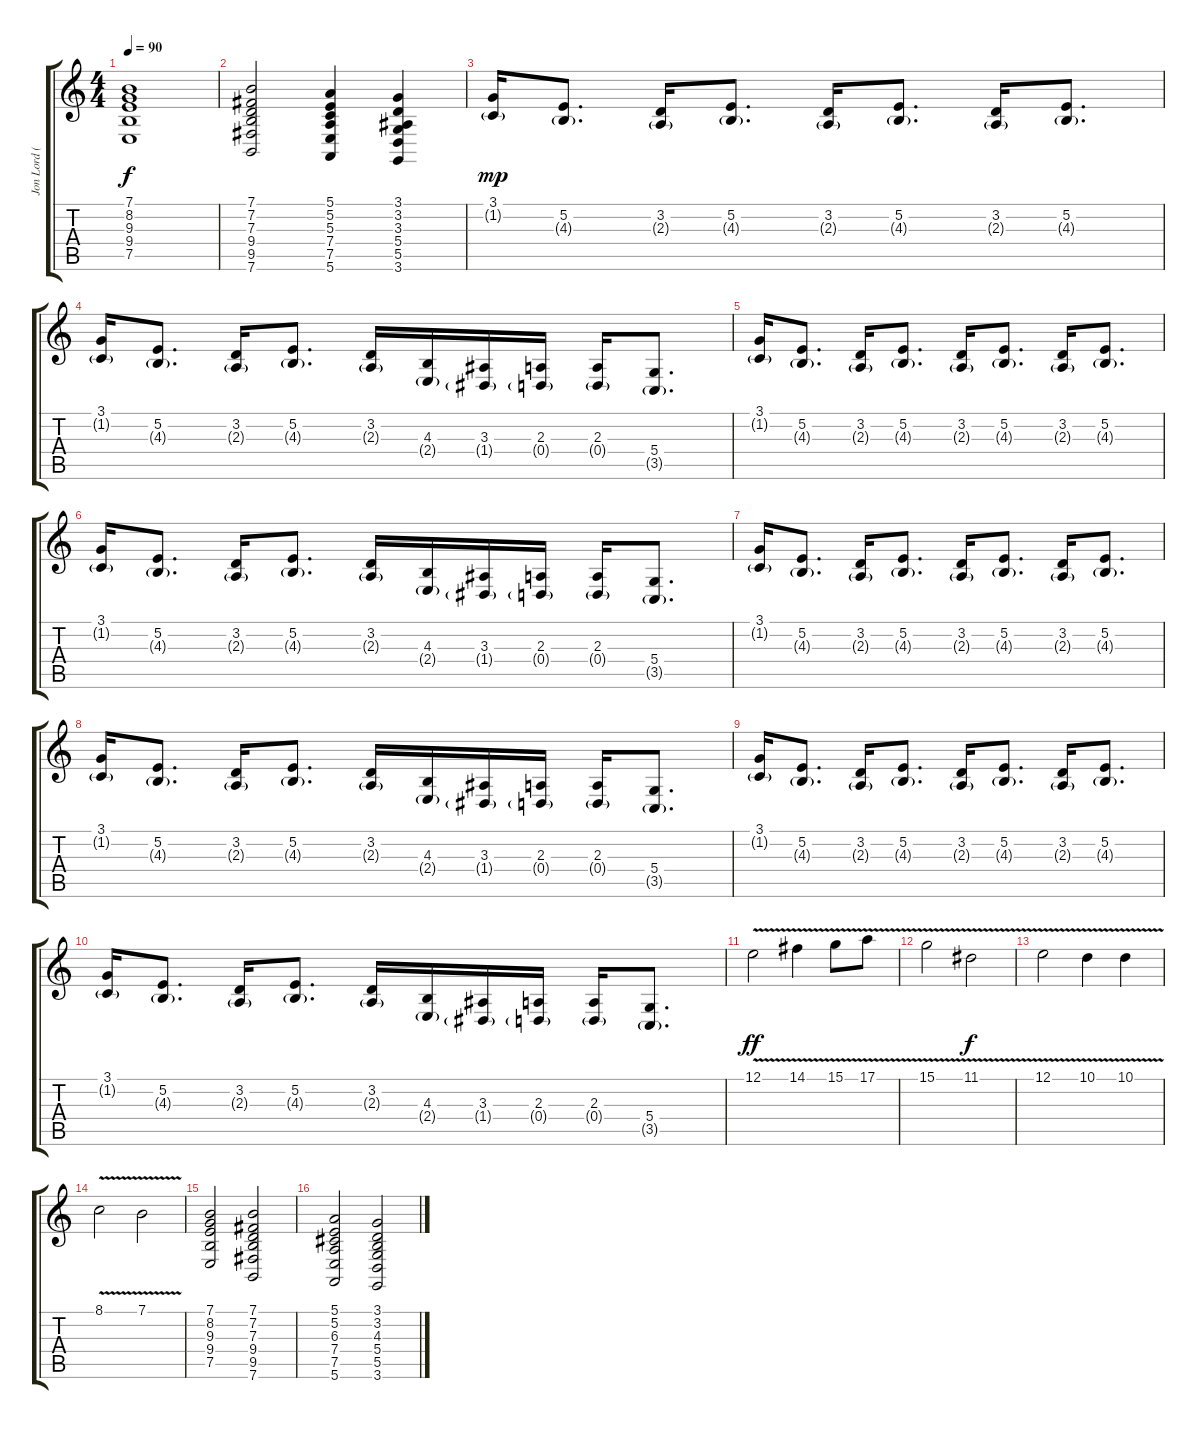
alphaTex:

\track ("Jon Lord (Keyboard 2)" "Jon Lord (") {instrument drawbarorgan}
\staff {score tabs}
\tuning (E4 B3 G3 D3 A2 E2) {hide}
\ts (4 4)
\tempo 90
\clef g2
\ks c
(7.1 8.2 9.3 9.4 7.5).1{dy f} |
(7.1 7.2 7.3 9.4 9.5 7.6).2 (5.1 5.2 5.3 7.4 7.5 5.6).4 (3.1 3.2 3.3 5.4 5.5 3.6).4 |
(3.1 1.2{g}).16{dy mp} (5.2 4.3{g}).8{d} (3.2 2.3{g}).16 (5.2 4.3{g}).8{d} (3.2 2.3{g}).16 (5.2 4.3{g}).8{d} (3.2 2.3{g}).16 (5.2 4.3{g}).8{d} |
(3.1 1.2{g}).16 (5.2 4.3{g}).8{d} (3.2 2.3{g}).16 (5.2 4.3{g}).8{d} (3.2 2.3{g}).16 (4.3 2.4{g}).16 (3.3 1.4{g}).16 (2.3 0.4{g}).16 (2.3 0.4{g}).16 (5.4 3.5{g}).8{d} |
(3.1 1.2{g}).16 (5.2 4.3{g}).8{d} (3.2 2.3{g}).16 (5.2 4.3{g}).8{d} (3.2 2.3{g}).16 (5.2 4.3{g}).8{d} (3.2 2.3{g}).16 (5.2 4.3{g}).8{d} |
(3.1 1.2{g}).16 (5.2 4.3{g}).8{d} (3.2 2.3{g}).16 (5.2 4.3{g}).8{d} (3.2 2.3{g}).16 (4.3 2.4{g}).16 (3.3 1.4{g}).16 (2.3 0.4{g}).16 (2.3 0.4{g}).16 (5.4 3.5{g}).8{d} |
(3.1 1.2{g}).16 (5.2 4.3{g}).8{d} (3.2 2.3{g}).16 (5.2 4.3{g}).8{d} (3.2 2.3{g}).16 (5.2 4.3{g}).8{d} (3.2 2.3{g}).16 (5.2 4.3{g}).8{d} |
(3.1 1.2{g}).16 (5.2 4.3{g}).8{d} (3.2 2.3{g}).16 (5.2 4.3{g}).8{d} (3.2 2.3{g}).16 (4.3 2.4{g}).16 (3.3 1.4{g}).16 (2.3 0.4{g}).16 (2.3 0.4{g}).16 (5.4 3.5{g}).8{d} |
(3.1 1.2{g}).16 (5.2 4.3{g}).8{d} (3.2 2.3{g}).16 (5.2 4.3{g}).8{d} (3.2 2.3{g}).16 (5.2 4.3{g}).8{d} (3.2 2.3{g}).16 (5.2 4.3{g}).8{d} |
(3.1 1.2{g}).16 (5.2 4.3{g}).8{d} (3.2 2.3{g}).16 (5.2 4.3{g}).8{d} (3.2 2.3{g}).16 (4.3 2.4{g}).16 (3.3 1.4{g}).16 (2.3 0.4{g}).16 (2.3 0.4{g}).16 (5.4 3.5{g}).8{d} |
12.1{v}.2{dy ff} 14.1{v}.4 15.1{v}.8 17.1{v}.8 |
15.1{v}.2 11.1{v}.2{dy f} |
12.1{v}.2 10.1{v}.4 10.1{v}.4 |
8.1{v}.2 7.1{v}.2 |
(7.1 8.2 9.3 9.4 7.5).2 (7.1 7.2 7.3 9.4 9.5 7.6).2 |
(5.1 5.2 6.3 7.4 7.5 5.6).2 (3.1 3.2 4.3 5.4 5.5 3.6).2
